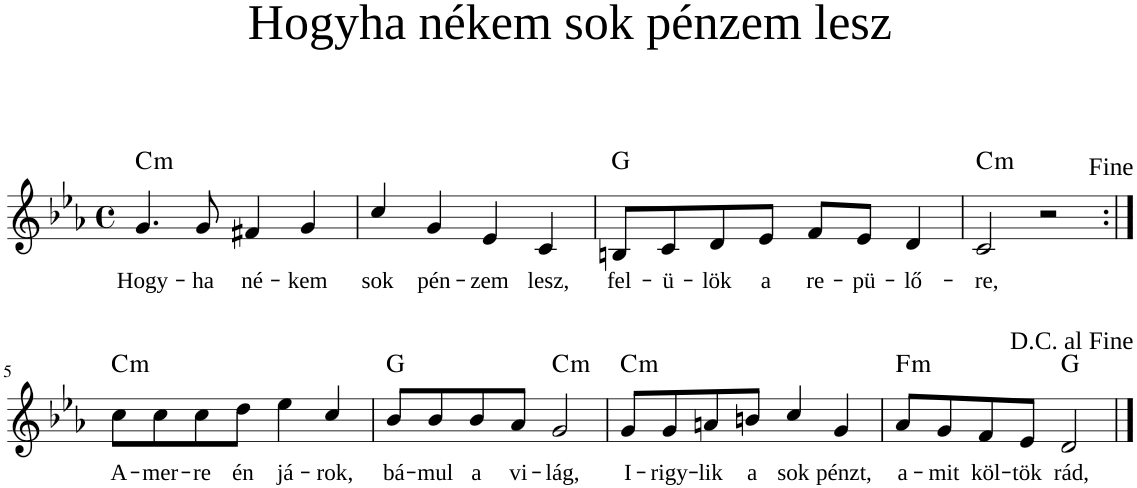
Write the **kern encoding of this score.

**kern	**text	**harte
*part1	*part1	*part1
*staff1	*staff1	*
*I"Piano	*	*
*I'Pno	*	*
*clefG2	*	*
*k[b-e-a-]	*	*
*M4/4	*	*
*met(c)	*	*
=1	=1	=1
!	!LO:LY:b	!LO:H:kt=m
4.g/	Hogy-	C:min
!	!LO:LY:b	!
8g/	-ha	.
!	!LO:LY:b	!
4f#X/	né-	.
!	!LO:LY:b	!
4g/	-kem	.
=2	=2	=2
!	!LO:LY:b	!
4cc/	sok	.
!	!LO:LY:b	!
4g/	pén-	.
!	!LO:LY:b	!
4e-/	-zem	.
!	!LO:LY:b	!
4c/	lesz,	.
=3	=3	=3
!	!LO:LY:b	!
8Bn/L	fel-	G:maj
!	!LO:LY:b	!
8c/	-ü-	.
!	!LO:LY:b	!
8d/	-lök	.
!	!LO:LY:b	!
8e-/J	a	.
!	!LO:LY:b	!
8f/L	re-	.
!	!LO:LY:b	!
8e-/J	-pü-	.
!	!LO:LY:b	!
4d/	-lő-	.
=4	=4	=4
!	!LO:LY:b	!LO:H:kt=m
2c/	-re,	C:min
2r	.	.
!LO:TX:a:t=<font size="11.7074"/><font face="Times New Roman"/>Fine	!	!
!!LO:LB:g=z
=5:|!	=5:|!	=5:|!
!	!LO:LY:b	!LO:H:kt=m
8cc\L	A-	C:min
!	!LO:LY:b	!
8cc\	-mer-	.
!	!LO:LY:b	!
8cc\	-re	.
!	!LO:LY:b	!
8dd\J	én	.
!	!LO:LY:b	!
4ee-\	já-	.
!	!LO:LY:b	!
4cc/	-rok,	.
=6	=6	=6
!	!LO:LY:b	!
8b-/L	bá-	G:maj
!	!LO:LY:b	!
8b-/	-mul	.
!	!LO:LY:b	!
8b-/	a	.
!	!LO:LY:b	!
8a-/J	vi-	.
!	!LO:LY:b	!LO:H:kt=m
2g/	-lág,	C:min
=7	=7	=7
!	!LO:LY:b	!LO:H:kt=m
8g/L	I-	C:min
!	!LO:LY:b	!
8g/	-rigy-	.
!	!LO:LY:b	!
8an/	-lik	.
!	!LO:LY:b	!
8bn/J	a	.
!	!LO:LY:b	!
4cc/	sok	.
!	!LO:LY:b	!
4g/	pénzt,	.
=8	=8	=8
!	!LO:LY:b	!LO:H:kt=m
8a-/L	a-	F:min
!	!LO:LY:b	!
8g/	-mit	.
!	!LO:LY:b	!
8f/	köl-	.
!	!LO:LY:b	!
8e-/J	-tök	.
!	!LO:LY:b	!
2d/	rád,	G:maj
!LO:TX:a:t=<font size="11.7074"/><font face="Times New Roman"/>D.C. al Fine	!	!
==	==	==
*-	*-	*-
